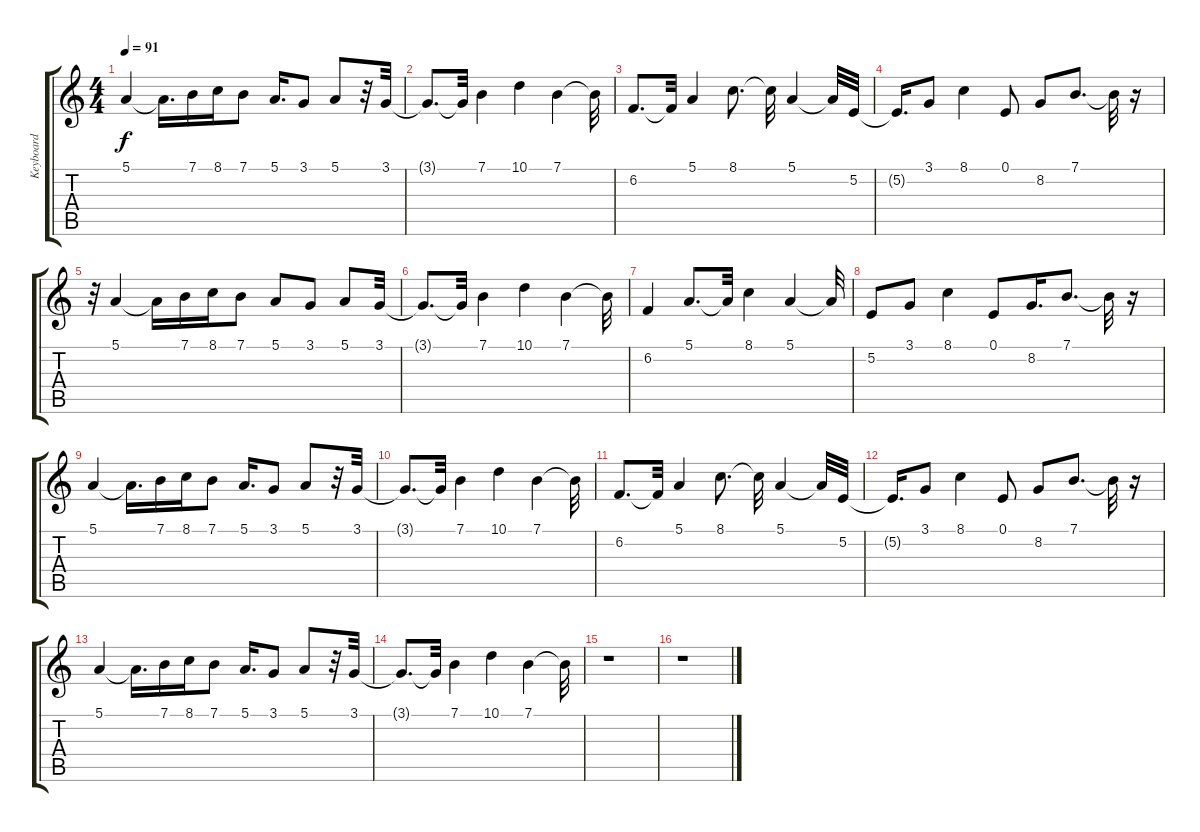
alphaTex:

\track ("Keyboard" "Keyboard") {instrument pad5bowed}
\staff {score tabs}
\tuning (E4 B3 G3 D3 A2 E2) {hide}
\ts (4 4)
\tempo 91
\clef g2
\ks c
5.1.4{dy f} 5.1{t}.16{d} 7.1.16 8.1.16 7.1.8 5.1.16{d} 3.1.8 5.1.8 r.32 3.1.32 |
3.1{t}.8{d} 3.1{t}.32 7.1.4 10.1.4 7.1.4 7.1{t}.32 |
6.2.8{d} 6.2{t}.32 5.1.4 8.1.8{d} 8.1{t}.32 5.1.4 5.1{t}.32 5.2.32 |
5.2{t}.16{d} 3.1.8 8.1.4 0.1.8 8.2.8 7.1.8{d} 7.1{t}.32 r.16 |
r.32 5.1.4 5.1{t}.16 7.1.16 8.1.16 7.1.8 5.1.8 3.1.8 5.1.8 3.1.32 |
3.1{t}.8{d} 3.1{t}.32 7.1.4 10.1.4 7.1.4 7.1{t}.32 |
6.2.4 5.1.8{d} 5.1{t}.32 8.1.4 5.1.4 5.1{t}.32 |
5.2.8 3.1.8 8.1.4 0.1.8 8.2.16{d} 7.1.8{d} 7.1{t}.32 r.16 |
5.1.4 5.1{t}.16{d} 7.1.16 8.1.16 7.1.8 5.1.16{d} 3.1.8 5.1.8 r.32 3.1.32 |
3.1{t}.8{d} 3.1{t}.32 7.1.4 10.1.4 7.1.4 7.1{t}.32 |
6.2.8{d} 6.2{t}.32 5.1.4 8.1.8{d} 8.1{t}.32 5.1.4 5.1{t}.32 5.2.32 |
5.2{t}.16{d} 3.1.8 8.1.4 0.1.8 8.2.8 7.1.8{d} 7.1{t}.32 r.16 |
5.1.4 5.1{t}.16{d} 7.1.16 8.1.16 7.1.8 5.1.16{d} 3.1.8 5.1.8 r.32 3.1.32 |
3.1{t}.8{d} 3.1{t}.32 7.1.4 10.1.4 7.1.4 7.1{t}.32 |
r.1 |
r.1
